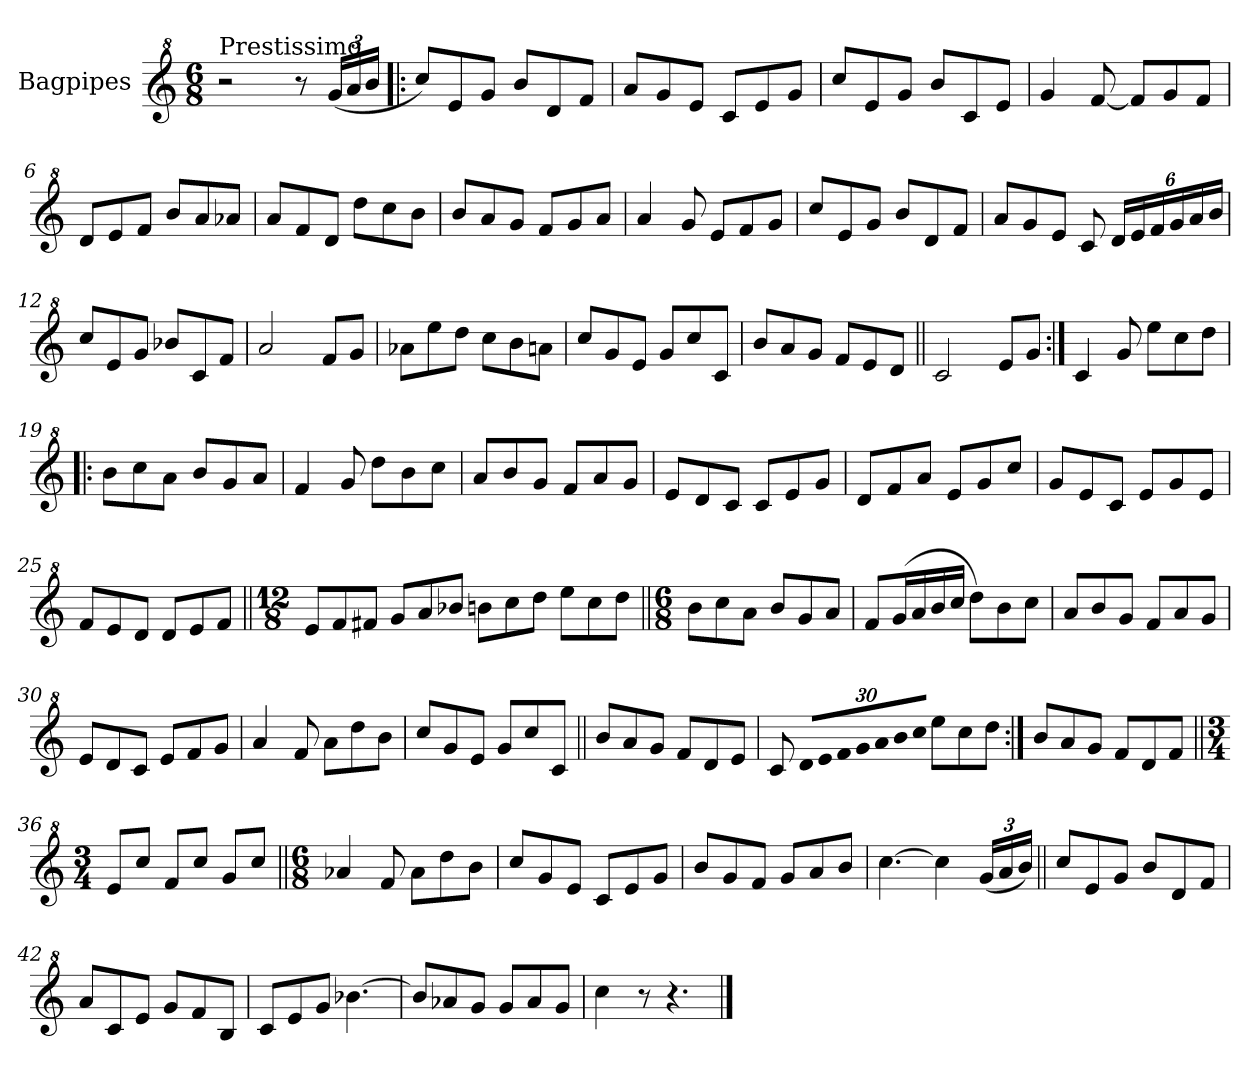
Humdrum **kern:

**kern
*part1
*staff1
*I"Bagpipes
*I'Bag
*clefG^2
*k[]
*C:
*M6/8
=1
!LO:TX:a:t=Prestissimo
2r
8r
*Xbrackettup
(24gg/LL
24aa/
24bb/JJ
=2!|:
8ccc/L)
8ee/
8gg/J
8bb/L
8dd/
8ff/J
=3
8aa/L
8gg/
8ee/J
8cc/L
8ee/
8gg/J
=4
8ccc/L
8ee/
8gg/J
8bb/L
8cc/
8ee/J
=5
4gg/
[8ff/
8ff/L]
8gg/
8ff/J
=6
8dd/L
8ee/
8ff/J
8bb/L
8aa/
8aa-X/J
=7
8aa/L
8ff/
8dd/J
8ddd\L
8ccc\
8bb\J
!!LO:LB:g=z
=8
8bb/L
8aa/
8gg/J
8ff/L
8gg/
8aa/J
=9
4aa/
8gg/
8ee/L
8ff/
8gg/J
=10
8ccc/L
8ee/
8gg/J
8bb/L
8dd/
8ff/J
=11
8aa/L
8gg/
8ee/J
8cc/
24dd/LL
24ee/
24ff/
24gg/
24aa/
24bb/JJ
=12
8ccc/L
8ee/
8gg/J
8bb-X/L
8cc/
8ff/J
=13
2aa/
8ff/L
8gg/J
=14
8aa-X\L
8eee\
8ddd\J
8ccc\L
8bb\
8aan\J
!!LO:LB:g=z
=15
8ccc/L
8gg/
8ee/J
8gg/L
8ccc/
8cc/J
=16
8bb/L
8aa/
8gg/J
8ff/L
8ee/
8dd/J
=17||
2cc/
8ee/L
8gg/J
=18:|!
4cc/
8gg/
8eee\L
8ccc\
8ddd\J
=19!|:
8bb\L
8ccc\
8aa\J
8bb/L
8gg/
8aa/J
=20
4ff/
8gg/
8ddd\L
8bb\
8ccc\J
=21
8aa/L
8bb/
8gg/J
8ff/L
8aa/
8gg/J
=22
8ee/L
8dd/
8cc/J
8cc/L
8ee/
8gg/J
!!LO:LB:g=z
=23
8dd/L
8ff/
8aa/J
8ee/L
8gg/
8ccc/J
=24
8gg/L
8ee/
8cc/J
8ee/L
8gg/
8ee/J
=25
8ff/L
8ee/
8dd/J
8dd/L
8ee/
8ff/J
=26||
*M12/8
8ee/L
8ff/
8ff#X/J
8gg/L
8aa/
8bb-X/J
8bbn\L
8ccc\
8ddd\J
8eee\L
8ccc\
8ddd\J
=27||
*M6/8
8bb\L
8ccc\
8aa\J
8bb/L
8gg/
8aa/J
!!LO:LB:g=z
=28
8ff/L
(16gg/L
16aa/
16bb/
16ccc/JJ
8ddd\L)
8bb\
8ccc\J
=29
8aa/L
8bb/
8gg/J
8ff/L
8aa/
8gg/J
=30
8ee/L
8dd/
8cc/J
8ee/L
8ff/
8gg/J
=31
4aa/
8ff/
8aa\L
8ddd\
8bb\J
=32
8ccc/L
8gg/
8ee/J
8gg/L
8ccc/
8cc/J
=33||
8bb/L
8aa/
8gg/J
8ff/L
8dd/
8ee/J
!!LO:LB:g=z
=34
8cc/
!LO:N:vis=16
480%17dd/LL
!LO:N:vis=16
480%17ee/
!LO:N:vis=16
480%17ff/
!LO:N:vis=16
480%17gg/
!LO:N:vis=16
480%17aa/
!LO:N:vis=16
480%17bb/
!LO:N:vis=16
480%17ccc/JJ
480ryy
8eee\L
8ccc\
8ddd\J
=35:|!
8bb/L
8aa/
8gg/J
8ff/L
8dd/
8ff/J
=36||
*M3/4
8ee/L
8ccc/J
8ff/L
8ccc/J
8gg/L
8ccc/J
=37||
*M6/8
4aa-X/
8ff/
8aa-\L
8ddd\
8bb\J
=38
8ccc/L
8gg/
8ee/J
8cc/L
8ee/
8gg/J
=39
8bb/L
8gg/
8ff/J
8gg/L
8aa/
8bb/J
!!LO:LB:g=z
=40
[4.ccc\
4ccc\]
(24gg/LL
24aa/
24bb/JJ)
=41||
8ccc/L
8ee/
8gg/J
8bb/L
8dd/
8ff/J
=42
8aa/L
8cc/
8ee/J
8gg/L
8ff/
8b/J
=43
8cc/L
8ee/
8gg/J
[4.bb-X\
=44
8bb-/L]
8aa-X/
8gg/J
8gg/L
8aa-/
8gg/J
=45
4ccc\
8r
4.r
==
*-
